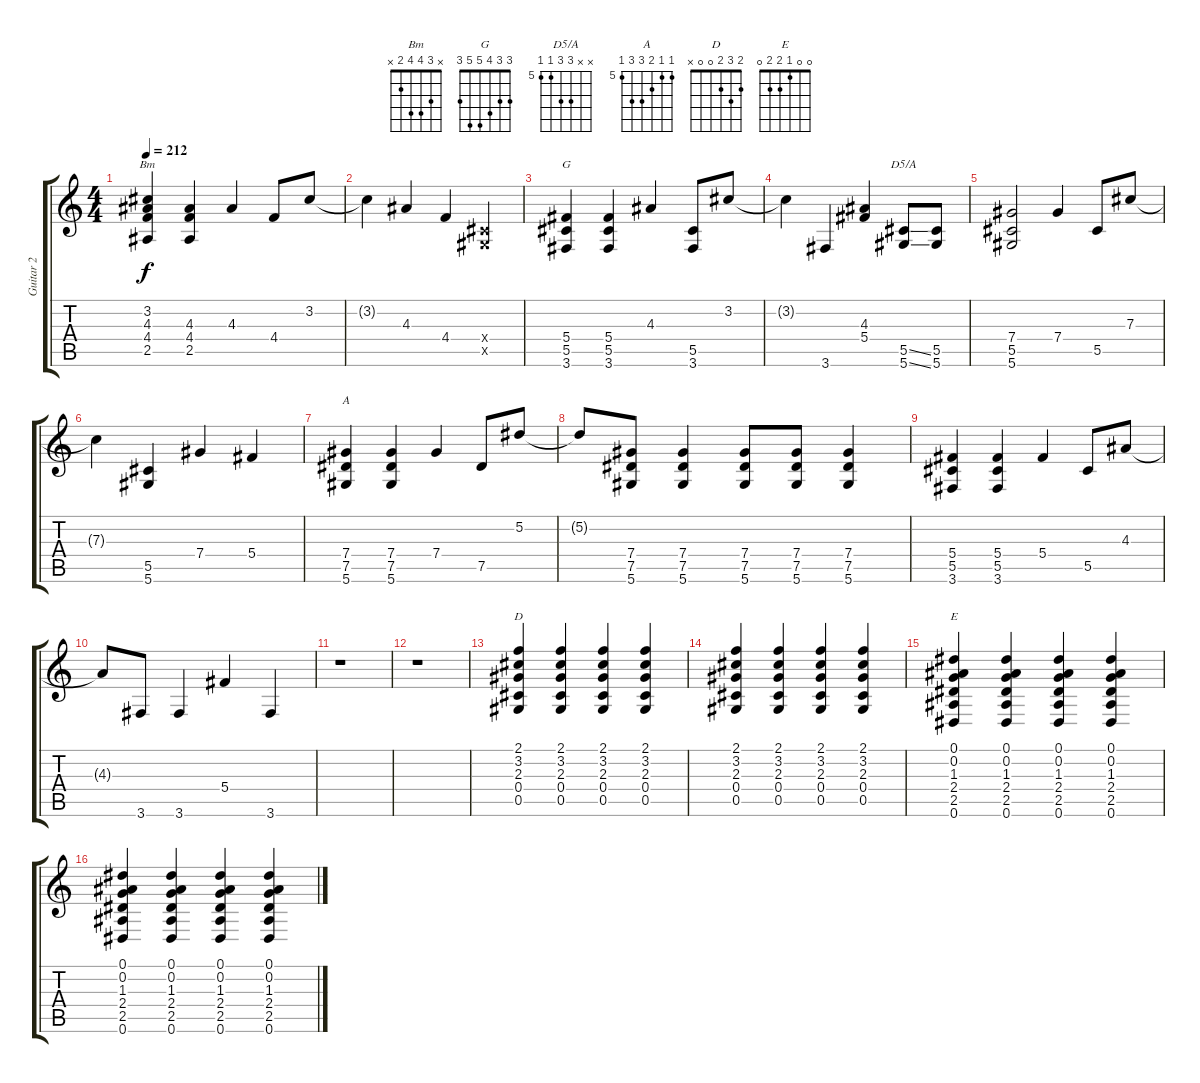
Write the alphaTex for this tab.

\track ("Guitar 2" "Guitar 2") {instrument distortionguitar}
\staff {score tabs}
\tuning (Eb4 Bb3 Gb3 Db3 Ab2 Eb2) {hide}
\chord ("Bm" x 3 4 4 2 x)
\chord ("G" 3 3 4 5 5 3)
\chord ("D5/A" x x 7 7 5 5) {firstfret 5}
\chord ("A" 5 5 6 7 7 5) {firstfret 5}
\chord ("D" 2 3 2 0 0 x)
\chord ("E" 0 0 1 2 2 0)
\ts (4 4)
\tempo 212
\clef g2
\ks c
(3.2 4.3 4.4 2.5).4{ch "Bm" dy f} (4.3 4.4 2.5).4 4.3.4 4.4.8 3.2.8 |
3.2{t}.4 4.3.4 4.4.4 (0.4{x} 0.5{x}).4 |
(5.4 5.5 3.6).4{ch "G"} (5.4 5.5 3.6).4 4.3.4 (5.5 3.6).8 3.2.8 |
3.2{t}.4 3.6.4 (4.3 5.4).4 (5.5{ss} 5.6{ss}).8{ch "D5/A"} (5.5 5.6).8 |
(7.4 5.5 5.6).2 7.4.4 5.5.8 7.3.8 |
7.3{t}.4 (5.5 5.6).4 7.4.4 5.4.4 |
(7.4 7.5 5.6).4{ch "A"} (7.4 7.5 5.6).4 7.4.4 7.5.8 5.2.8 |
5.2{t}.8 (7.4 7.5 5.6).8 (7.4 7.5 5.6).4 (7.4 7.5 5.6).8 (7.4 7.5 5.6).8 (7.4 7.5 5.6).4 |
(5.4 5.5 3.6).4 (5.4 5.5 3.6).4 5.4.4 5.5.8 4.3.8 |
4.3{t}.8 3.6.8 3.6.4 5.4.4 3.6.4 |
r.1 |
r.1 |
(2.1 3.2 2.3 0.4 0.5).4{ch "D"} (2.1 3.2 2.3 0.4 0.5).4 (2.1 3.2 2.3 0.4 0.5).4 (2.1 3.2 2.3 0.4 0.5).4 |
(2.1 3.2 2.3 0.4 0.5).4 (2.1 3.2 2.3 0.4 0.5).4 (2.1 3.2 2.3 0.4 0.5).4 (2.1 3.2 2.3 0.4 0.5).4 |
(0.1 0.2 1.3 2.4 2.5 0.6).4{ch "E"} (0.1 0.2 1.3 2.4 2.5 0.6).4 (0.1 0.2 1.3 2.4 2.5 0.6).4 (0.1 0.2 1.3 2.4 2.5 0.6).4 |
(0.1 0.2 1.3 2.4 2.5 0.6).4 (0.1 0.2 1.3 2.4 2.5 0.6).4 (0.1 0.2 1.3 2.4 2.5 0.6).4 (0.1 0.2 1.3 2.4 2.5 0.6).4
